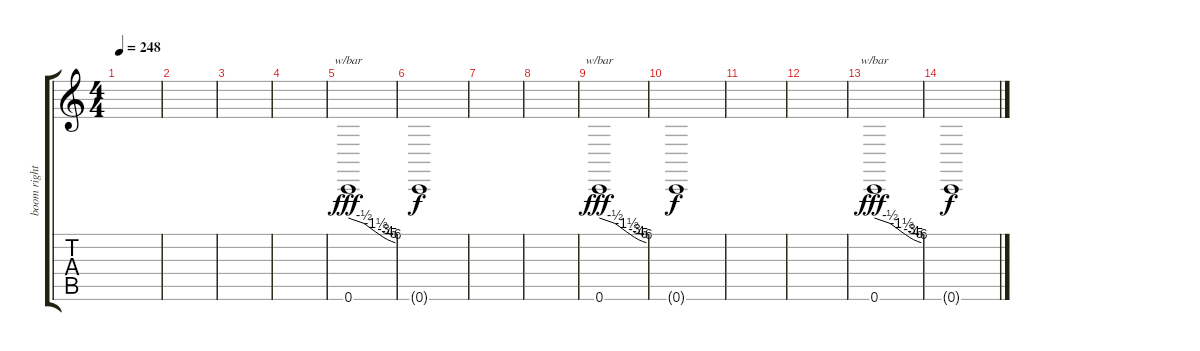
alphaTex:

\track ("boom right ch" "boom right") {instrument synthvoice}
\staff {score tabs}
\tuning (C4 G3 Eb3 Bb2 F2 C2) {hide}
\ts (4 4)
\tempo 248
\clef g2
\ks c
|
|
|
|
0.6.1{tbe (custom default 0 0 20 -2 35 -6 45 -12 50 -16 55 -20 60 -24) dy fff} |
0.6{t}.1{dy f} |
|
|
0.6.1{tbe (custom default 0 0 20 -2 35 -6 45 -12 50 -16 55 -20 60 -24) dy fff} |
0.6{t}.1{dy f} |
|
|
0.6.1{tbe (custom default 0 0 20 -2 35 -6 45 -12 50 -16 55 -20 60 -24) dy fff} |
0.6{t}.1{dy f}
